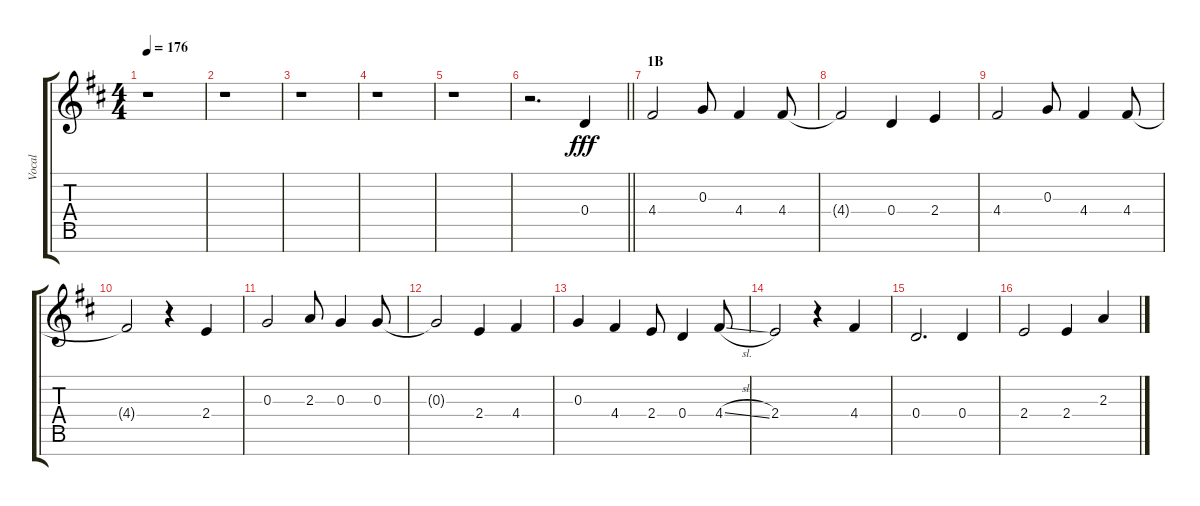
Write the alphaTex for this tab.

\track ("Vocal" "Vocal") {instrument voiceoohs}
\staff {score tabs}
\tuning (E5 B4 G4 D4 A3 E3 B2) {hide}
\ts (4 4)
\tempo 176
\clef g2
\ks d
r.1{dy f} |
r.1 |
r.1 |
r.1 |
r.1 |
\barLineRight lightlight
r.2{d} 0.4.4{dy fff} |
\section ("" "1B")
4.4.2 0.3.8 4.4.4 4.4.8 |
4.4{t}.2 0.4.4 2.4.4 |
4.4.2 0.3.8 4.4.4 4.4.8 |
4.4{t}.2 r.4 2.4.4 |
0.3.2 2.3.8 0.3.4 0.3.8 |
0.3{t}.2 2.4.4 4.4.4 |
0.3.4 4.4.4 2.4.8 0.4.4 4.4{sl}.8 |
2.4.2 r.4 4.4.4 |
0.4.2{d} 0.4.4 |
2.4.2 2.4.4 2.3.4
